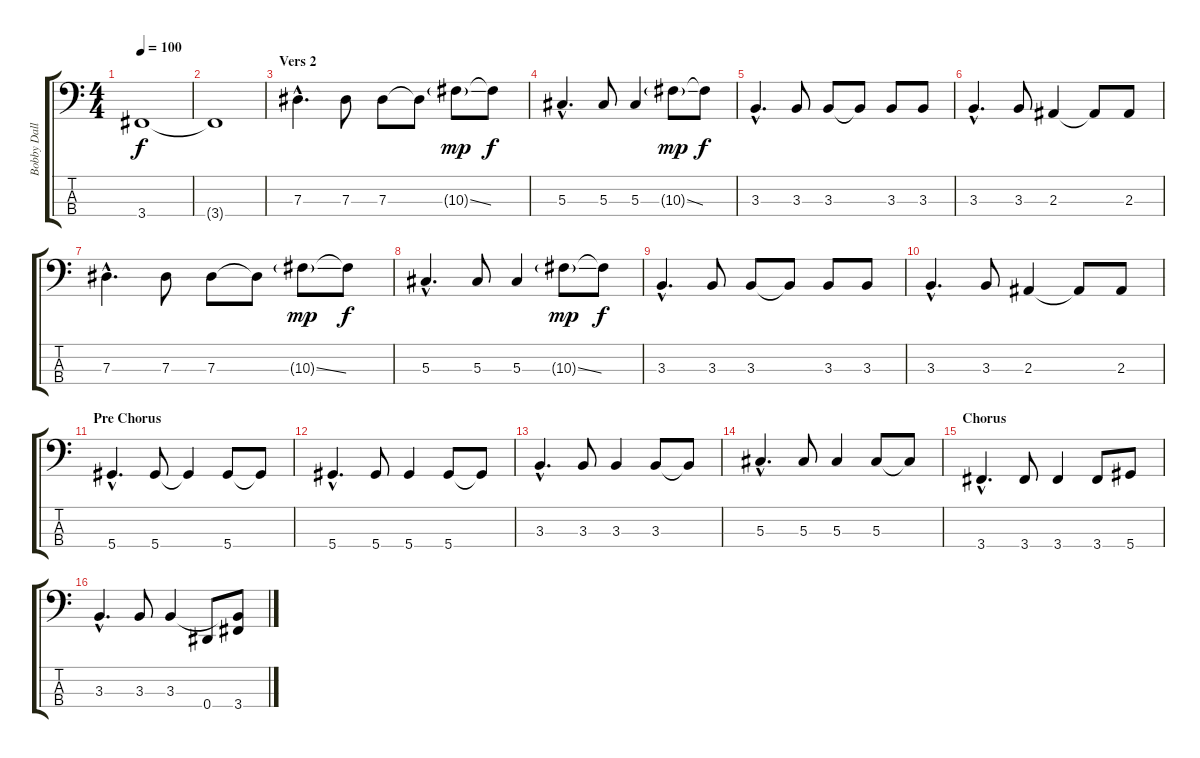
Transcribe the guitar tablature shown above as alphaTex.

\track ("Bobby Dall Bass Guitar" "Bobby Dall") {instrument electricbasspick}
\staff {score tabs}
\tuning (Gb2 Db2 Ab1 Eb1) {hide}
\ts (4 4)
\tempo 100
\clef f4
\ks c
3.4.1{dy f} |
3.4{t}.1 |
\section ("" "Vers 2")
7.3{hac}.4{d} 7.3.8 7.3.8 7.3{t}.8 10.3{ss g}.8{dy mp} 10.3{t}.8{dy f} |
5.3{hac}.4{d} 5.3.8 5.3.4 10.3{ss g}.8{dy mp} 10.3{t}.8{dy f} |
3.3{hac}.4{d} 3.3.8 3.3.8 3.3{t}.8 3.3.8 3.3.8 |
3.3{hac}.4{d} 3.3.8 2.3.4 2.3{t}.8 2.3.8 |
7.3{hac}.4{d} 7.3.8 7.3.8 7.3{t}.8 10.3{ss g}.8{dy mp} 10.3{t}.8{dy f} |
5.3{hac}.4{d} 5.3.8 5.3.4 10.3{ss g}.8{dy mp} 10.3{t}.8{dy f} |
3.3{hac}.4{d} 3.3.8 3.3.8 3.3{t}.8 3.3.8 3.3.8 |
3.3{hac}.4{d} 3.3.8 2.3.4 2.3{t}.8 2.3.8 |
\section ("" "Pre Chorus")
5.4{hac}.4{d} 5.4.8 5.4{t}.4 5.4.8 5.4{t}.8 |
5.4{hac}.4{d} 5.4.8 5.4.4 5.4.8 5.4{t}.8 |
3.3{hac}.4{d} 3.3.8 3.3.4 3.3.8 3.3{t}.8 |
5.3{hac}.4{d} 5.3.8 5.3.4 5.3.8 5.3{t}.8 |
\section ("" "Chorus")
3.4{hac}.4{d} 3.4.8 3.4.4 3.4.8 5.4.8 |
3.3{hac}.4{d} 3.3.8 3.3.4 0.4.8 (3.3{t} 3.4).8
